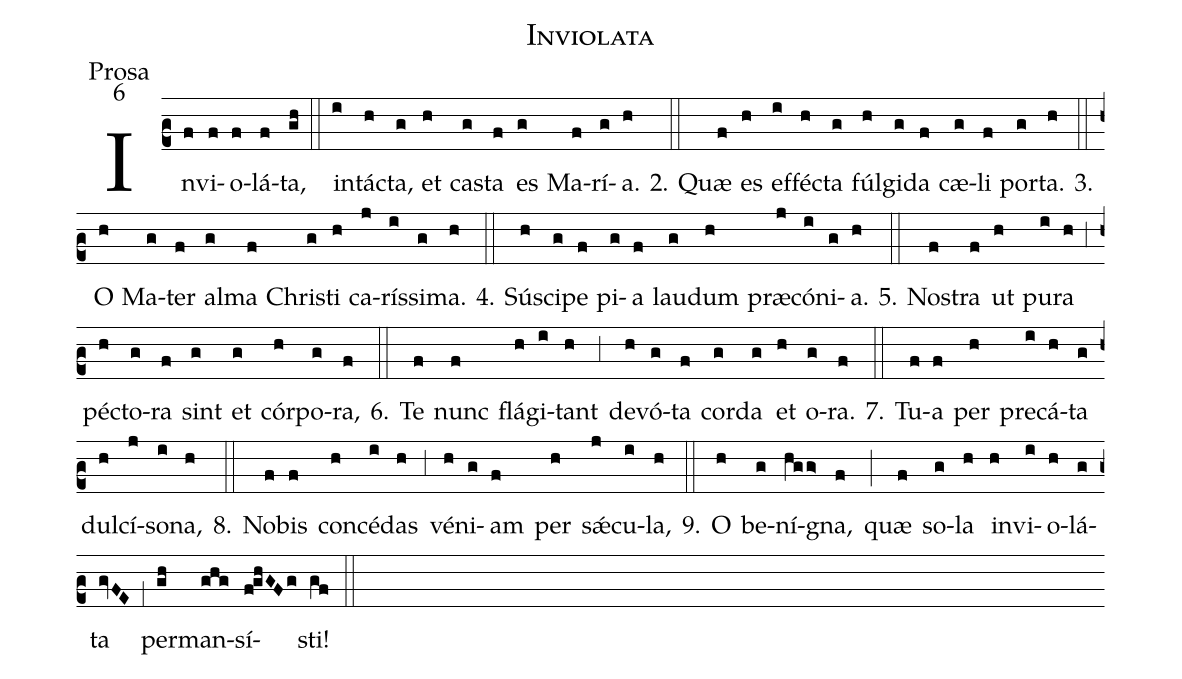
name:Inviolata;
office-part:Prosa;
mode:6;
%%
(c2) In(f)vi(f)o(f)lá(f)ta,(gh) (::) in(i)tá(h)cta,(g) et(h) ca(g)sta(f) es(g) Ma(f)rí(g)a.(h) 2.(::) Quæ(f) es(h) ef(i)fé(h)cta(g) fúl(h)gi(g)da(f) cæ(g)li(f) por(g)ta.(h) 3.(::) O(h) Ma(g)ter(f) al(g)ma(f) Chri(g)sti(h) ca(j)rís(i)si(g)ma.(h) 4.(::) Sú(h)sci(g)pe(f) pi(g)a(f) lau(g)dum(h) præ(j)có(i)ni(g)a.(h) 5.(::) No(f)stra(f) ut(h) pu(i)ra(h) (;3) pé(h)cto(g)ra(f) sint(g) et(g) cór(h)po(g)ra,(f) 6.(::) Te(f) nunc(f) flá(h)gi(i)tant(h) (;3) de(h)vó(g)ta(f) cor(g)da(g) et(h) o(g)ra.(f) 7.(::) Tu(f)a(f) per(h) pre(i)cá(h)ta(g) dul(h)cí(j)so(i)na,(h) 8.(::) No(f)bis(f) con(h)cé(i)das(h) (;3) vé(h)ni(g)am(f) per(h) s<sp>'ae</sp>(j)cu(i)la,(h) 9.(::) O(h) be(g)ní(hgg>)gna,(f) (;) quæ(f) so(g)la(h) in(h)vi(i)o(h)lá(g)ta(gvFE) (;1) per(gh)man(ghg)sí(f!ghGFg)sti!(gf) (::)
